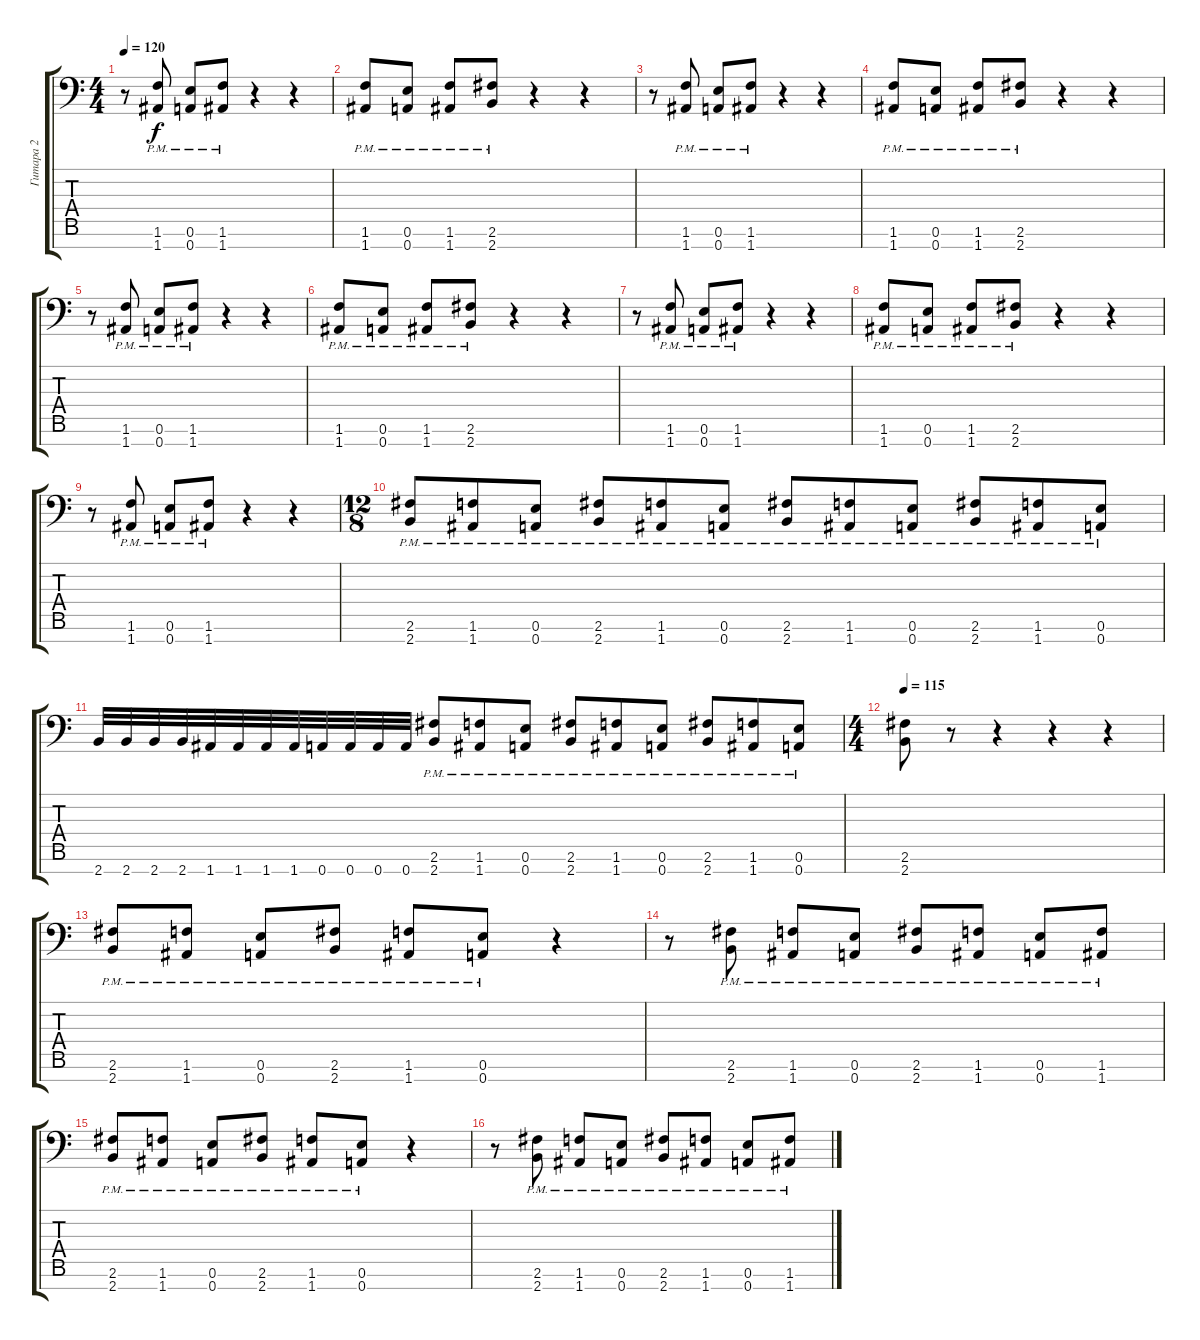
\track ("Гитара 2" "Гитара 2") {instrument distortionguitar}
\staff {score tabs}
\tuning (E4 B3 G3 D3 A2 E2 A1) {hide}
\ts (4 4)
\tempo 120
\clef f4
\ks c
r.8{dy f} (1.6{pm} 1.7{pm}).8 (0.6{pm} 0.7{pm}).8 (1.6{pm} 1.7{pm}).8 r.4 r.4 |
(1.6{pm} 1.7{pm}).8 (0.6{pm} 0.7{pm}).8 (1.6{pm} 1.7{pm}).8 (2.6{pm} 2.7{pm}).8 r.4 r.4 |
r.8 (1.6{pm} 1.7{pm}).8 (0.6{pm} 0.7{pm}).8 (1.6{pm} 1.7{pm}).8 r.4 r.4 |
(1.6{pm} 1.7{pm}).8 (0.6{pm} 0.7{pm}).8 (1.6{pm} 1.7{pm}).8 (2.6{pm} 2.7{pm}).8 r.4 r.4 |
r.8 (1.6{pm} 1.7{pm}).8 (0.6{pm} 0.7{pm}).8 (1.6{pm} 1.7{pm}).8 r.4 r.4 |
(1.6{pm} 1.7{pm}).8 (0.6{pm} 0.7{pm}).8 (1.6{pm} 1.7{pm}).8 (2.6{pm} 2.7{pm}).8 r.4 r.4 |
r.8 (1.6{pm} 1.7{pm}).8 (0.6{pm} 0.7{pm}).8 (1.6{pm} 1.7{pm}).8 r.4 r.4 |
(1.6{pm} 1.7{pm}).8 (0.6{pm} 0.7{pm}).8 (1.6{pm} 1.7{pm}).8 (2.6{pm} 2.7{pm}).8 r.4 r.4 |
r.8 (1.6{pm} 1.7{pm}).8 (0.6{pm} 0.7{pm}).8 (1.6{pm} 1.7{pm}).8 r.4 r.4 |
\ts (12 8)
(2.6{pm} 2.7{pm}).8 (1.6{pm} 1.7{pm}).8 (0.6{pm} 0.7{pm}).8 (2.6{pm} 2.7{pm}).8 (1.6{pm} 1.7{pm}).8 (0.6{pm} 0.7{pm}).8 (2.6{pm} 2.7{pm}).8 (1.6{pm} 1.7{pm}).8 (0.6{pm} 0.7{pm}).8 (2.6{pm} 2.7{pm}).8 (1.6{pm} 1.7{pm}).8 (0.6{pm} 0.7{pm}).8 |
2.7.32 2.7.32 2.7.32 2.7.32 1.7.32 1.7.32 1.7.32 1.7.32 0.7.32 0.7.32 0.7.32 0.7.32 (2.6{pm} 2.7{pm}).8 (1.6{pm} 1.7{pm}).8 (0.6{pm} 0.7{pm}).8 (2.6{pm} 2.7{pm}).8 (1.6{pm} 1.7{pm}).8 (0.6{pm} 0.7{pm}).8 (2.6{pm} 2.7{pm}).8 (1.6{pm} 1.7{pm}).8 (0.6{pm} 0.7{pm}).8 |
\ts (4 4)
\tempo 115
(2.6 2.7).8 r.8 r.4 r.4 r.4 |
(2.6{pm} 2.7{pm}).8 (1.6{pm} 1.7{pm}).8 (0.6{pm} 0.7{pm}).8 (2.6{pm} 2.7{pm}).8 (1.6{pm} 1.7{pm}).8 (0.6{pm} 0.7{pm}).8 r.4 |
r.8 (2.6{pm} 2.7{pm}).8 (1.6{pm} 1.7{pm}).8 (0.6{pm} 0.7{pm}).8 (2.6{pm} 2.7{pm}).8 (1.6{pm} 1.7{pm}).8 (0.6{pm} 0.7{pm}).8 (1.6{pm} 1.7{pm}).8 |
(2.6{pm} 2.7{pm}).8 (1.6{pm} 1.7{pm}).8 (0.6{pm} 0.7{pm}).8 (2.6{pm} 2.7{pm}).8 (1.6{pm} 1.7{pm}).8 (0.6{pm} 0.7{pm}).8 r.4 |
r.8 (2.6{pm} 2.7{pm}).8 (1.6{pm} 1.7{pm}).8 (0.6{pm} 0.7{pm}).8 (2.6{pm} 2.7{pm}).8 (1.6{pm} 1.7{pm}).8 (0.6{pm} 0.7{pm}).8 (1.6{pm} 1.7{pm}).8
